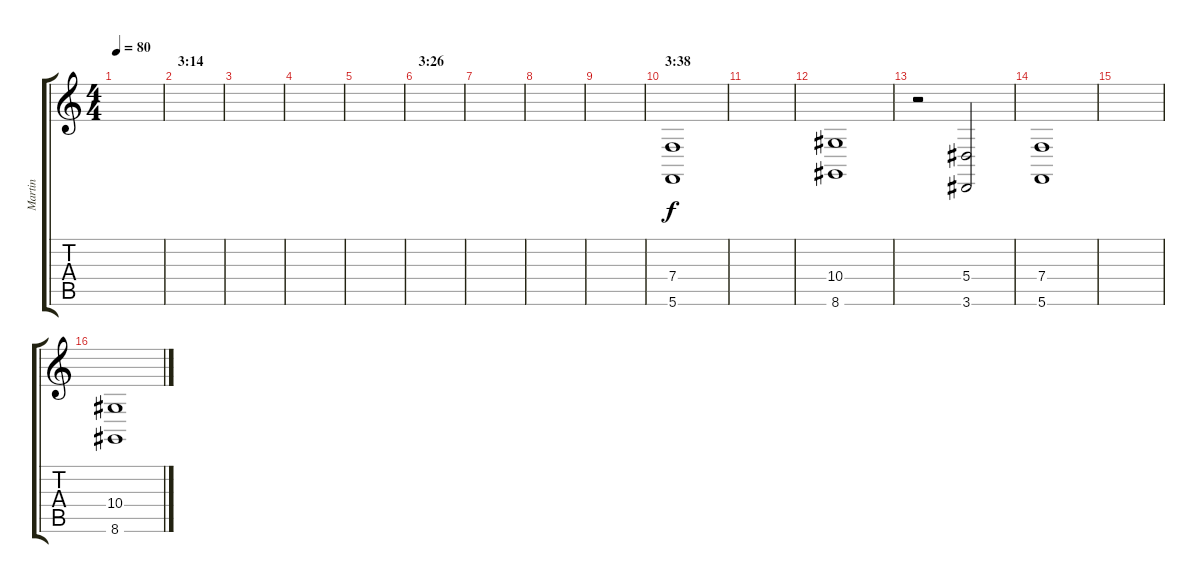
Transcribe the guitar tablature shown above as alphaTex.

\track ("Martin" "Martin") {instrument acousticgrandpiano}
\staff {score tabs}
\tuning (C4 G3 Eb3 Bb2 F2 C2) {hide}
\ts (4 4)
\tempo 80
\clef g2
\ks c
|
\section ("" "3:14")
|
|
|
|
\section ("" "3:26")
|
|
|
|
\section ("" "3:38")
(7.4 5.6).1 |
|
(10.4 8.6).1 |
r.2 (5.4 3.6).2 |
(7.4 5.6).1 |
|
(10.4 8.6).1
